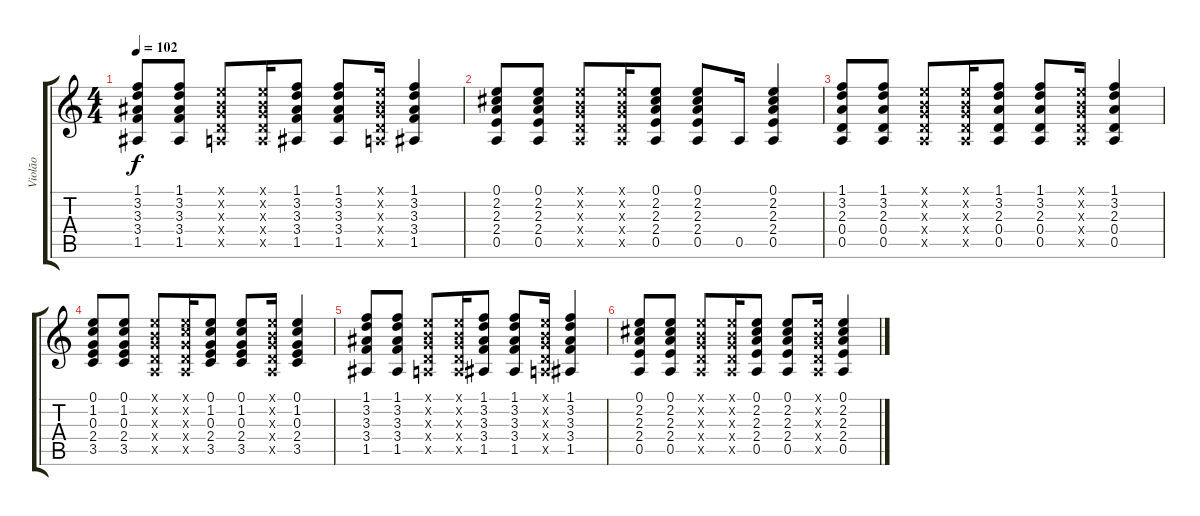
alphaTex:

\track ("Violão" "Violão") {instrument acousticguitarsteel}
\staff {score tabs}
\tuning (E4 B3 G3 D3 A2 E2) {hide}
\ts (4 4)
\tempo 102
\clef g2
\ks c
(1.1 3.2 3.3 3.4 1.5).8{dy f} (1.1 3.2 3.3 3.4 1.5).8 (0.1{x} 0.2{x} 0.3{x} 0.4{x} 0.5{x}).8 (0.1{x} 0.2{x} 0.3{x} 0.4{x} 0.5{x}).16 (1.1 3.2 3.3 3.4 1.5).8 (1.1 3.2 3.3 3.4 1.5).8 (0.1{x} 0.2{x} 0.3{x} 0.4{x} 0.5{x}).16 (1.1 3.2 3.3 3.4 1.5).4 |
(0.1 2.2 2.3 2.4 0.5).8 (0.1 2.2 2.3 2.4 0.5).8 (0.1{x} 0.2{x} 0.3{x} 0.4{x} 0.5{x}).8 (0.1{x} 0.2{x} 0.3{x} 0.4{x} 0.5{x}).16 (0.1 2.2 2.3 2.4 0.5).8 (0.1 2.2 2.3 2.4 0.5).8 0.5.16 (0.1 2.2 2.3 2.4 0.5).4 |
(1.1 3.2 2.3 0.4 0.5).8 (1.1 3.2 2.3 0.4 0.5).8 (0.1{x} 0.2{x} 0.3{x} 0.4{x} 0.5{x}).8 (0.1{x} 0.2{x} 0.3{x} 0.4{x} 0.5{x}).16 (1.1 3.2 2.3 0.4 0.5).8 (1.1 3.2 2.3 0.4 0.5).8 (0.1{x} 0.2{x} 0.3{x} 0.4{x} 0.5{x}).16 (1.1 3.2 2.3 0.4 0.5).4 |
(0.1 1.2 0.3 2.4 3.5).8 (0.1 1.2 0.3 2.4 3.5).8 (0.1{x} 0.2{x} 0.3{x} 0.4{x} 0.5{x}).8 (0.1{x} 1.2{x} 0.3{x} 0.4{x} 0.5{x}).16 (0.1 1.2 0.3 2.4 3.5).8 (0.1 1.2 0.3 2.4 3.5).8 (0.1{x} 0.2{x} 0.3{x} 0.4{x} 0.5{x}).16 (0.1 1.2 0.3 2.4 3.5).4 |
(1.1 3.2 3.3 3.4 1.5).8 (1.1 3.2 3.3 3.4 1.5).8 (0.1{x} 0.2{x} 0.3{x} 0.4{x} 0.5{x}).8 (0.1{x} 0.2{x} 0.3{x} 0.4{x} 0.5{x}).16 (1.1 3.2 3.3 3.4 1.5).8 (1.1 3.2 3.3 3.4 1.5).8 (0.1{x} 0.2{x} 0.3{x} 0.4{x} 0.5{x}).16 (1.1 3.2 3.3 3.4 1.5).4 |
(0.1 2.2 2.3 2.4 0.5).8 (0.1 2.2 2.3 2.4 0.5).8 (0.1{x} 0.2{x} 0.3{x} 0.4{x} 0.5{x}).8 (0.1{x} 0.2{x} 0.3{x} 0.4{x} 0.5{x}).16 (0.1 2.2 2.3 2.4 0.5).8 (0.1 2.2 2.3 2.4 0.5).8 (0.1{x} 0.2{x} 0.3{x} 0.4{x} 0.5{x}).16 (0.1 2.2 2.3 2.4 0.5).4
